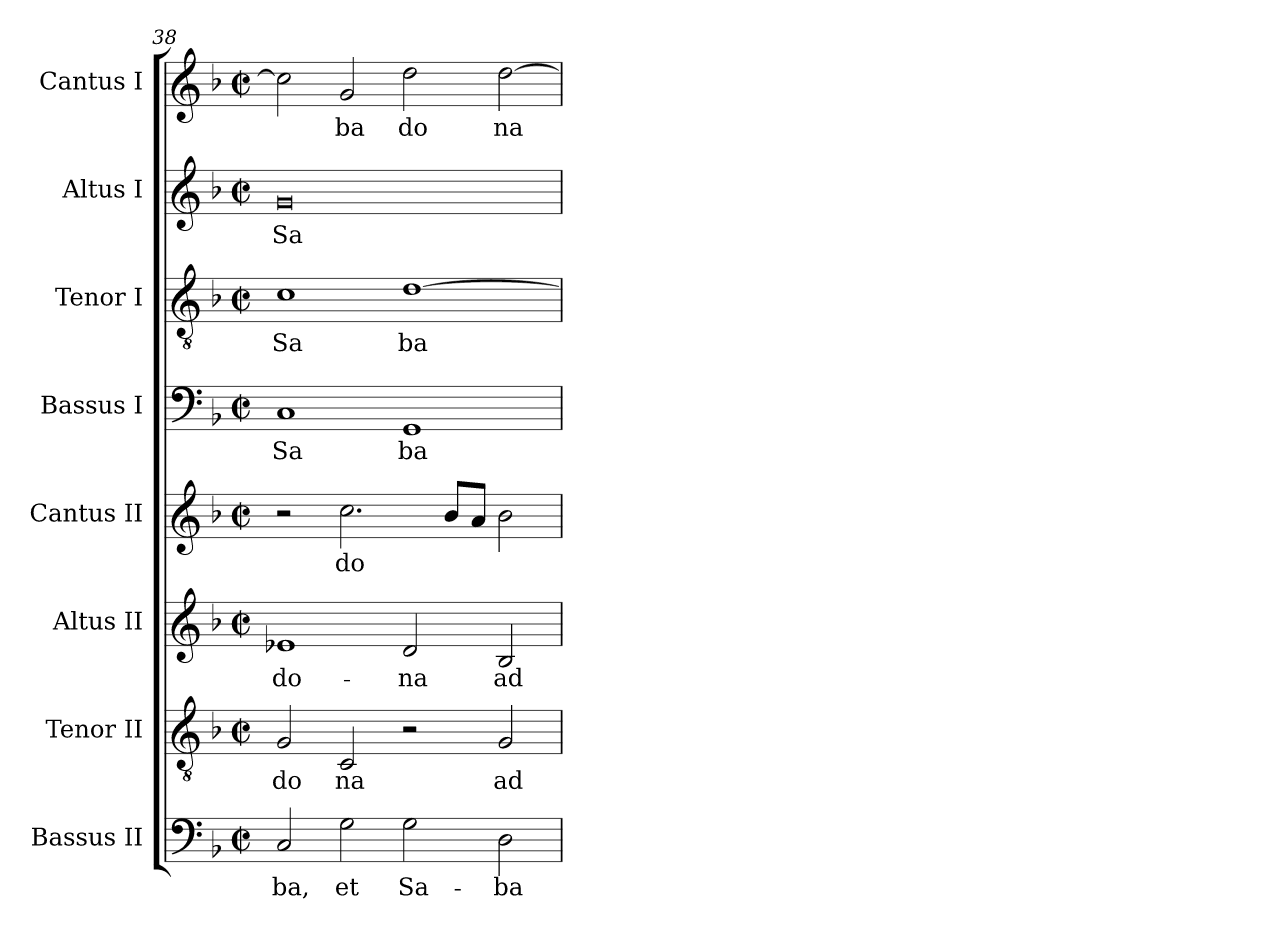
**kern	**text	**kern	**text	**kern	**text	**kern	**text	**kern	**text	**kern	**text	**kern	**text	**kern	**text
*part8	*part8	*part7	*part7	*part6	*part6	*part5	*part5	*part4	*part4	*part3	*part3	*part2	*part2	*part1	*part1
*staff8	*staff8	*staff7	*staff7	*staff6	*staff6	*staff5	*staff5	*staff4	*staff4	*staff3	*staff3	*staff2	*staff2	*staff1	*staff1
*I"Bassus II	*	*I"Tenor II	*	*I"Altus II	*	*I"Cantus II	*	*I"Bassus I	*	*I"Tenor I	*	*I"Altus I	*	*I"Cantus I	*
*clefF4	*	*clefGv2	*	*clefG2	*	*clefG2	*	*clefF4	*	*clefGv2	*	*clefG2	*	*clefG2	*
*k[b-]	*	*k[b-]	*	*k[b-]	*	*k[b-]	*	*k[b-]	*	*k[b-]	*	*k[b-]	*	*k[b-]	*
*F:	*	*F:	*	*F:	*	*F:	*	*F:	*	*F:	*	*F:	*	*F:	*
*M2/2	*	*M2/2	*	*M2/2	*	*M2/2	*	*M2/2	*	*M2/2	*	*M2/2	*	*M2/2	*
*met(c|)	*	*met(c|)	*	*met(c|)	*	*met(c|)	*	*met(c|)	*	*met(c|)	*	*met(c|)	*	*met(c|)	*
=38	=38	=38	=38	=38	=38	=38	=38	=38	=38	=38	=38	=38	=38	=38	=38
!	!LO:LY:b:cj	!	!LO:LY:b:cj	!	!LO:LY:b:cj	!	!	!	!LO:LY:b:cj	!	!LO:LY:b:cj	!	!LO:LY:b:cj	!	!
2C/	-ba,	2G/	do	1e-X	do-	2r	.	1C	Sa	1c	Sa	0g	Sa	2cc\]	.
!	!LO:LY:b:cj	!	!LO:LY:b:cj	!	!	!	!LO:LY:b:cj	!	!	!	!	!	!	!	!LO:LY:b:cj
2G\	et	2C/	na	.	.	2.cc\	do	.	.	.	.	.	.	2g/	ba
!	!LO:LY:b:cj	!	!	!	!LO:LY:b:cj	!	!	!	!LO:LY:b:cj	!	!LO:LY:b:cj	!	!	!	!LO:LY:b:cj
2G\	Sa-	2r	.	2d/	-na	.	.	1GG	ba	[>1d	ba	.	.	2dd\	do
.	.	.	.	.	.	8b-/L	.	.	.	.	.	.	.	.	.
.	.	.	.	.	.	8a/J	.	.	.	.	.	.	.	.	.
!	!LO:LY:b:cj	!	!LO:LY:b:cj	!	!LO:LY:b:cj	!	!	!	!	!	!	!	!	!	!LO:LY:b:cj
2D\	-ba	2G/	ad	2B-/	ad-	2b-\	.	.	.	.	.	.	.	[>2dd\	na
=	=	=	=	=	=	=	=	=	=	=	=	=	=	=	=
*-	*-	*-	*-	*-	*-	*-	*-	*-	*-	*-	*-	*-	*-	*-	*-
